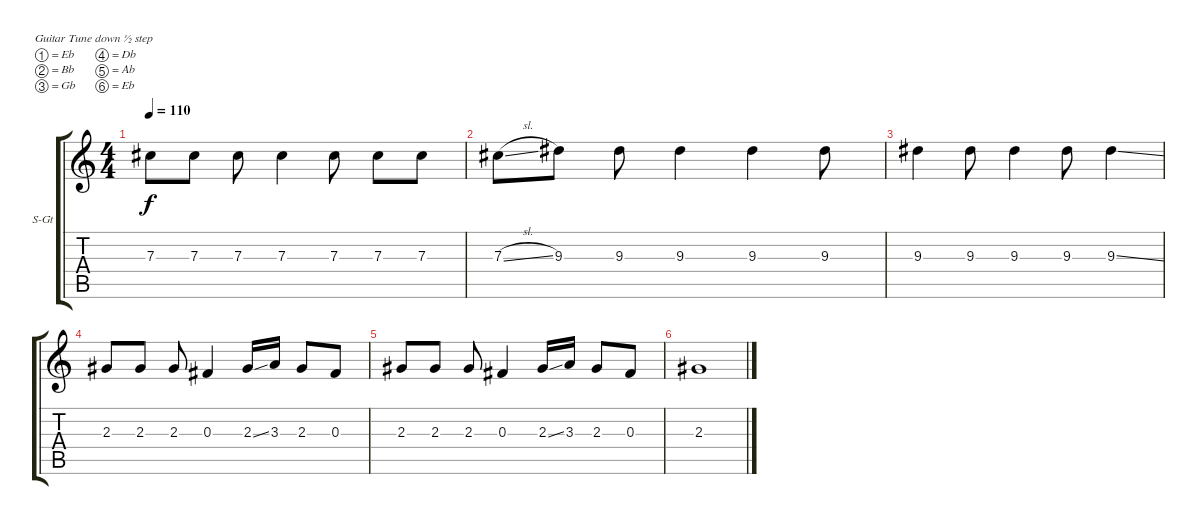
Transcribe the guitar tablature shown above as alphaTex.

\bracketExtendMode groupsimilarinstruments
\firstSystemTrackNameOrientation horizontal
\otherSystemsTrackNameOrientation horizontal
\track ("Steel Guitar" "S-Gt") {instrument acousticguitarsteel}
\staff {score tabs}
\tuning (Eb4 Bb3 Gb3 Db3 Ab2 Eb2)
\ts (4 4)
\tempo 110
\clef g2
\scale
0.333333
\ks c
7.3.8{dy f} 7.3.8 7.3.8 7.3.4 7.3.8 7.3.8 7.3.8 |
\scale
0.333333 7.3{sl}.8 9.3.8 9.3.8 9.3.4 9.3.4 9.3.8 |
\scale
0.333333 9.3.4 9.3.8 9.3.4 9.3.8 9.3{ss}.4 |
2.3.8 2.3.8 2.3.8 0.3.4 2.3{ss}.16 3.3.16 2.3.8 0.3.8 |
2.3.8 2.3.8 2.3.8 0.3.4 2.3{ss}.16 3.3.16 2.3.8 0.3.8 |
2.3.1
